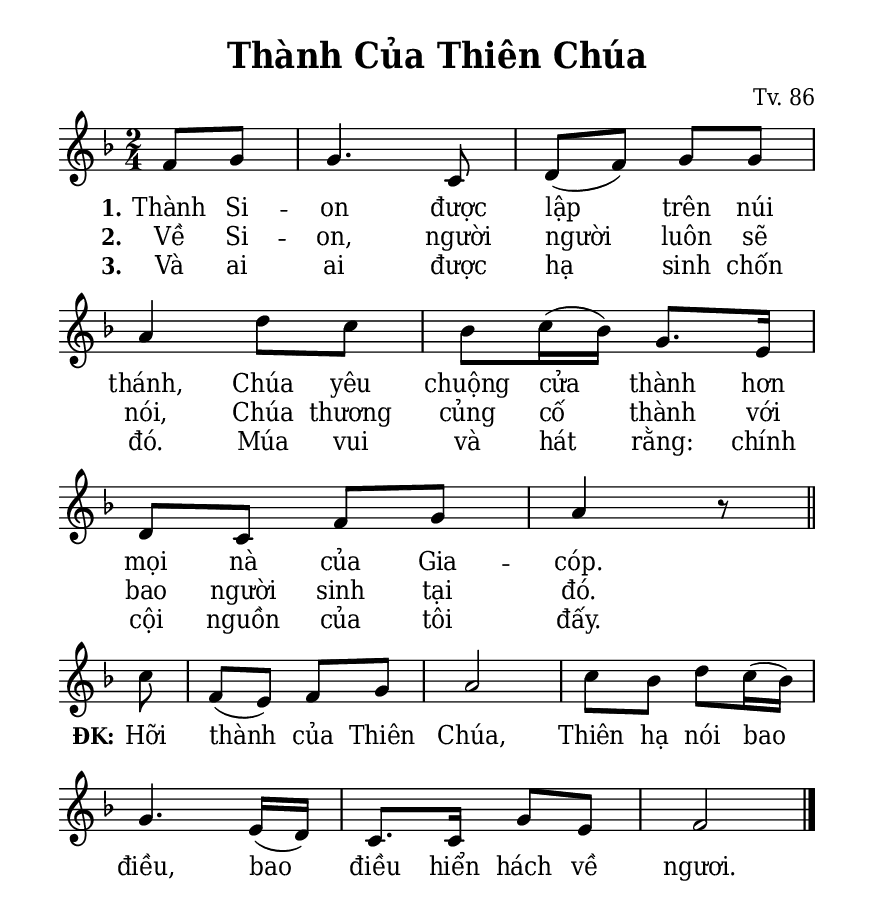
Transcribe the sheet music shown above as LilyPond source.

% Cài đặt chung\
\version "2.22.1"
\include "english.ly"

\header {
  title = "Thành Của Thiên Chúa"
  composer = "Tv. 86"
  %arranger = "Lm. Kim Long"
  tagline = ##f
}

% Nhạc phiên khúc
nhacPhienKhucSop = \relative c' {
  \partial 4 f8 g |
  g4. c,8 |
  d (f) g g |
  a4 d8 c |
  bf c16 (bf) g8. e16 |
  d8 c f g |
  a4 r8 \bar "||" \break
  
  c8 |
  f, (e) f8 g |
  a2 |
  c8 bf d c16 (bf) |
  g4. e16 (d) |
  c8. c16 g'8 e |
  f2 \bar "|."
}

nhacPhienKhucAlto = \relative c' {
  
}

% Lời phiên khúc
loiPhienKhucSop = \lyrics {
  <<
    {
      \set stanza = "1."
      Thành Si -- on được lập trên núi thánh,
      Chúa yêu chuộng cửa thành
      hơn mọi nà của Gia -- cóp.
    }
    \new Lyrics {
	    \set associatedVoice = "beSop"
	    \set stanza = "2."
	    Về Si -- on, người người luôn sẽ nói,
	    Chúa thương củng cố thành
	    với bao người sinh tại đó.
    }
    \new Lyrics {
	    \set associatedVoice = "beSop"
	    \set stanza = "3."
	    Và ai ai được hạ sinh chốn đó.
	    Múa vui và hát rằng:
	    chính cội nguồn của tôi đấy.
    }
  >>
  \set stanza = "ĐK:"
  Hỡi thành của Thiên Chúa,
  Thiên hạ nói bao điều,
  bao điều hiển hách về ngươi.
}

% Dàn trang
\paper {
  #(set-paper-size "a5")
  top-margin = 15\mm
  bottom-margin = 15\mm
  left-margin = 10\mm
  right-margin = 10\mm
  indent = #0
  #(define fonts
	 (make-pango-font-tree "Deja Vu Serif Condensed"
	 		       "Deja Vu Serif Condensed"
			       "Deja Vu Serif Condensed"
			       (/ 20 20)))
  print-page-number = ##f
  system-system-spacing = #'((basic-distance . 0.1) (padding . 2.5))
}

TongNhip = {
  \key f \major \time 2/4
  \set Timing.beamExceptions = #'()
  \set Timing.baseMoment = #(ly:make-moment 1/4)
}

% Đổi kích thước nốt cho bè phụ
notBePhu =
#(define-music-function (font-size music) (number? ly:music?)
   (for-some-music
     (lambda (m)
       (if (music-is-of-type? m 'rhythmic-event)
           (begin
             (set! (ly:music-property m 'tweaks)
                   (cons `(font-size . ,font-size)
                         (ly:music-property m 'tweaks)))
             #t)
           #f))
     music)
   music)

\score {
  \new ChoirStaff <<
    \new Staff \with {
        \consists "Merge_rests_engraver"
        printPartCombineTexts = ##f
      }
      <<
      \new Voice \TongNhip \partCombine 
        \nhacPhienKhucSop
        \notBePhu -3 { \nhacPhienKhucAlto }
      \new NullVoice = beSop \nhacPhienKhucSop
      \new Lyrics \lyricsto beSop \loiPhienKhucSop
      >>
  >>
  \layout {
    %\override Staff.TimeSignature.transparent = ##t
    \override Lyrics.LyricSpace.minimum-distance = #1.5
    \override Score.BarNumber.break-visibility = ##(#f #f #f)
    \override Score.SpacingSpanner.uniform-stretching = ##t
  } 
}
